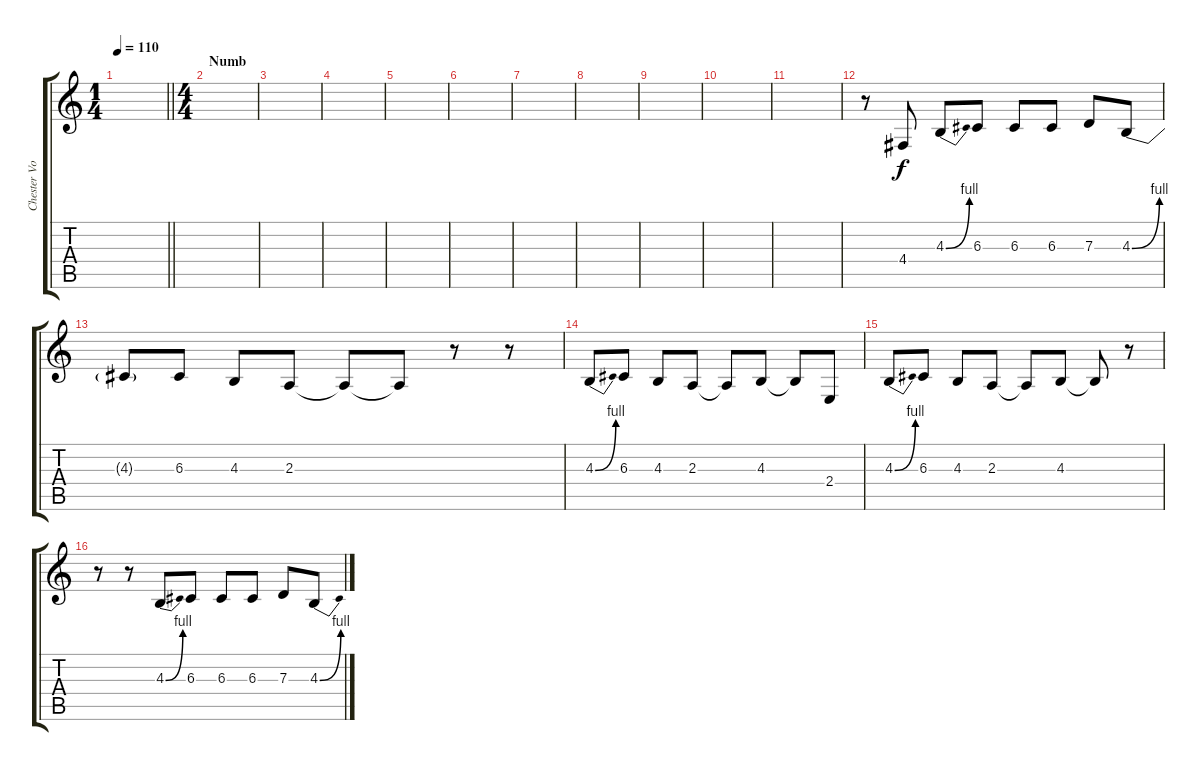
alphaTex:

\track ("Chester Vocals" "Chester Vo") {instrument harmonica}
\staff {score tabs}
\tuning (E4 B3 G3 D3 A2 E2) {hide}
\ts (1 4)
\tempo 110
\clef g2
\barLineRight lightlight
\ks c
|
\ts (4 4)
\section ("" "Numb")
|
|
|
|
|
|
|
|
|
|
r.8 4.4.8 4.3{be (bend 0 0 60 4)}.8 6.3.8 6.3.8 6.3.8 7.3.8 4.3{be (bend 0 0 60 4)}.8 |
4.3{t}.8 6.3.8 4.3.8 2.3.8 2.3{t}.8 2.3{t}.8 r.8 r.8 |
4.3{be (bend 0 0 60 4)}.8 6.3.8 4.3.8 2.3.8 2.3{t}.8 4.3.8 4.3{t}.8 2.4.8 |
4.3{be (bend 0 0 60 4)}.8 6.3.8 4.3.8 2.3.8 2.3{t}.8 4.3.8 4.3{t}.8 r.8 |
r.8 r.8 4.3{be (bend 0 0 60 4)}.8 6.3.8 6.3.8 6.3.8 7.3.8 4.3{be (bend 0 0 60 4)}.8
